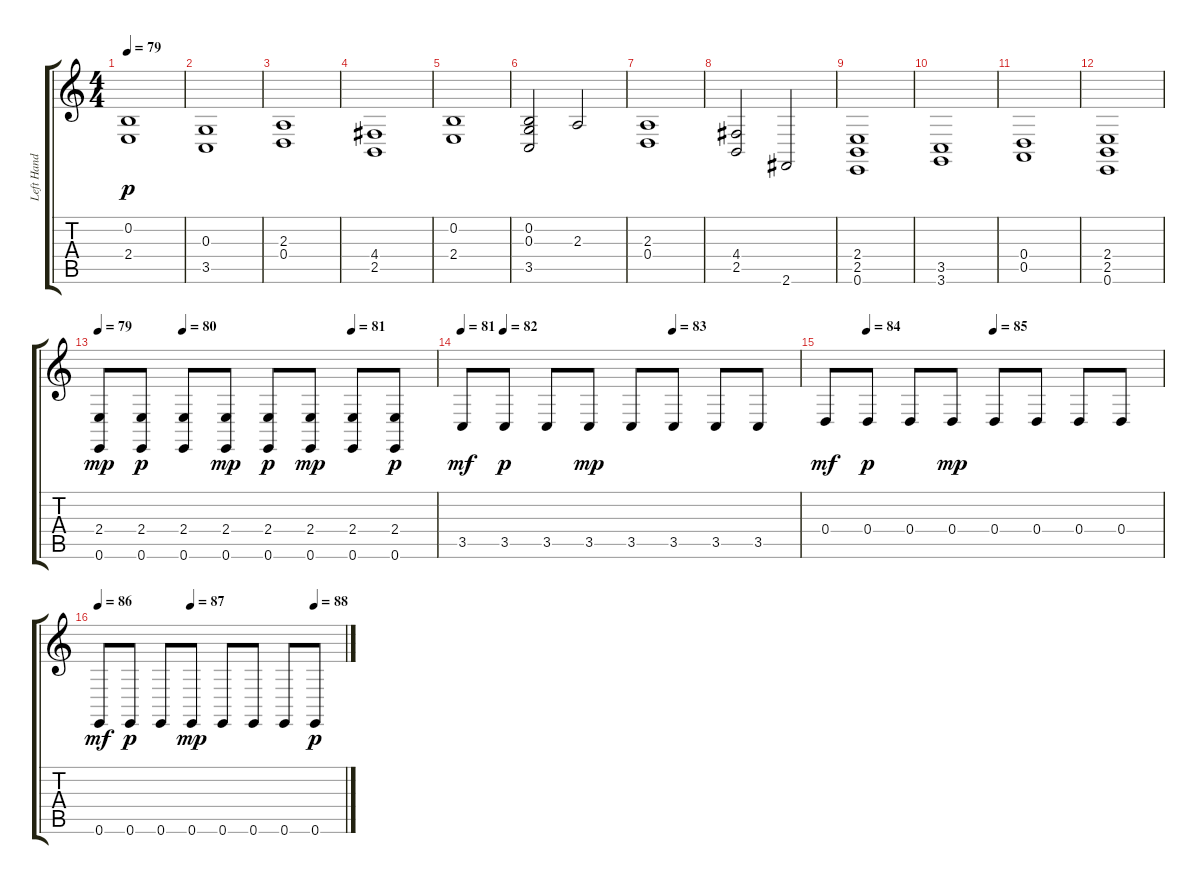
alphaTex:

\track ("Left Hand" "Left Hand") {instrument brightacousticpiano}
\staff {score tabs}
\tuning (E4 B3 G3 D3 A2 E2) {hide}
\ts (4 4)
\tempo 79
\clef g2
\ks c
(0.2 2.4).1{dy p} |
(0.3 3.5).1 |
(2.3 0.4).1 |
(4.4 2.5).1 |
(0.2 2.4).1 |
(0.2 0.3 3.5).2 2.3.2 |
(2.3 0.4).1 |
(4.4 2.5).2 2.6.2 |
(2.4 2.5 0.6).1 |
(3.5 3.6).1 |
(0.4 0.5).1 |
(2.4 2.5 0.6).1 |
\tempo 79
\tempo (80 0.25)
\tempo (81 0.75)
(2.4 0.6).8{dy mp} (2.4 0.6).8{dy p} (2.4 0.6).8 (2.4 0.6).8{dy mp} (2.4 0.6).8{dy p} (2.4 0.6).8{dy mp} (2.4 0.6).8 (2.4 0.6).8{dy p} |
\tempo 81
\tempo (82 0.125)
\tempo (83 0.625)
3.5.8{dy mf} 3.5.8{dy p} 3.5.8 3.5.8{dy mp} 3.5.8 3.5.8 3.5.8 3.5.8 |
\tempo (84 0.125)
\tempo (85 0.5)
0.4.8{dy mf} 0.4.8{dy p} 0.4.8 0.4.8{dy mp} 0.4.8 0.4.8 0.4.8 0.4.8 |
\tempo 86
\tempo (87 0.375)
\tempo (88 0.875)
0.6.8{dy mf} 0.6.8{dy p} 0.6.8 0.6.8{dy mp} 0.6.8 0.6.8 0.6.8 0.6.8{dy p}
